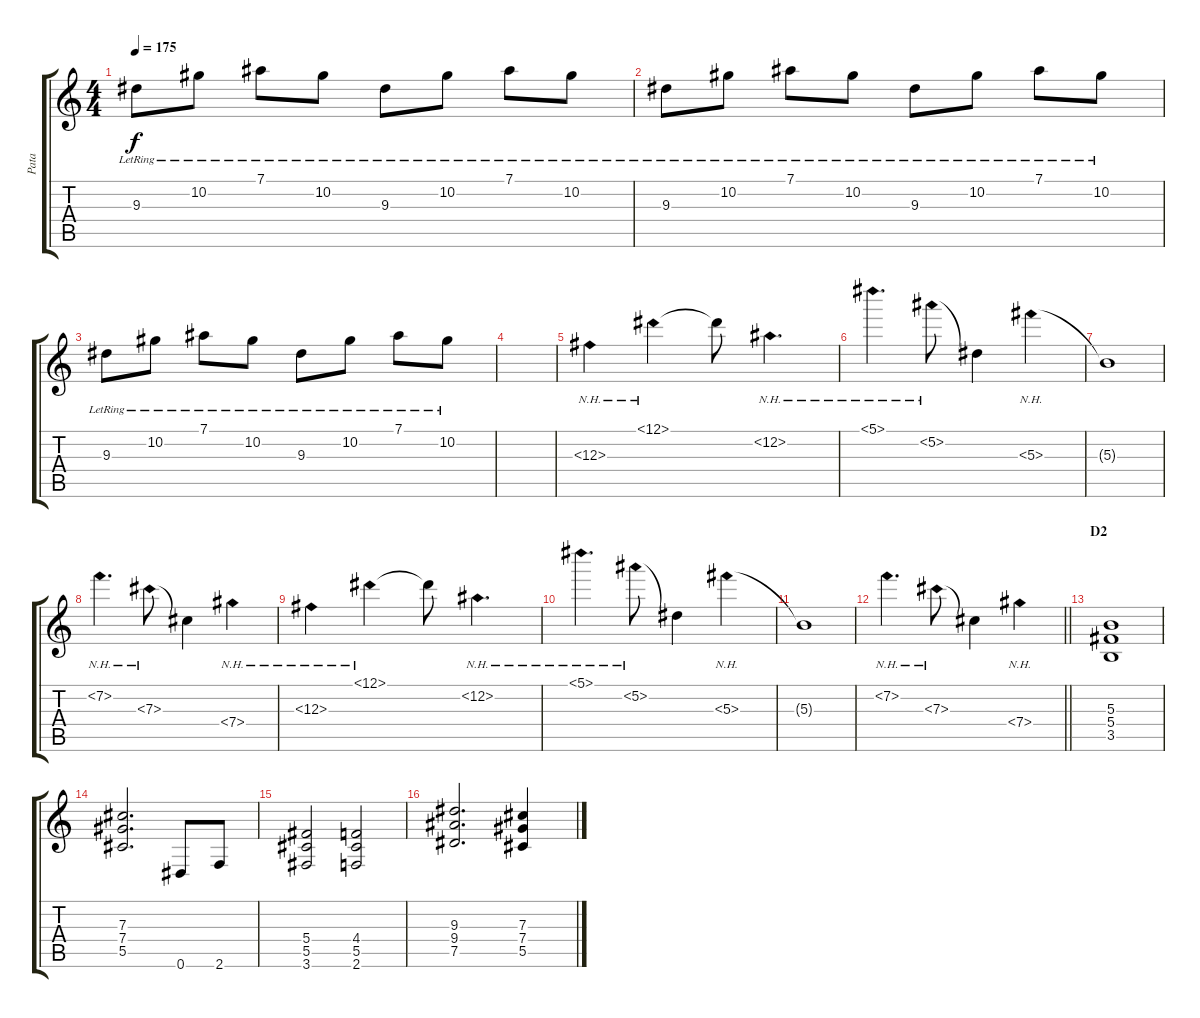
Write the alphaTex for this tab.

\track ("Pata" "Pata") {instrument overdrivenguitar}
\staff {score tabs}
\tuning (Eb4 Bb3 Gb3 Db3 Ab2 Eb2) {hide}
\ts (4 4)
\tempo 175
\clef g2
\ks c
9.3{lr}.8{dy f} 10.2{lr}.8 7.1{lr}.8 10.2{lr}.8 9.3{lr}.8 10.2{lr}.8 7.1{lr}.8 10.2{lr}.8 |
9.3{lr}.8 10.2{lr}.8 7.1{lr}.8 10.2{lr}.8 9.3{lr}.8 10.2{lr}.8 7.1{lr}.8 10.2{lr}.8 |
9.3{lr}.8 10.2{lr}.8 7.1{lr}.8 10.2{lr}.8 9.3{lr}.8 10.2{lr}.8 7.1{lr}.8 10.2{lr}.8 |
|
12.3{nh}.4 12.1{nh}.4 12.1{t}.8 12.2{nh}.4{d} |
5.1{nh}.4{d} 5.2{nh}.8 5.2{t}.4 5.3{nh}.4 |
5.3{t}.1 |
7.2{nh}.4{d} 7.3{nh}.8 7.3{t}.4 7.4{nh}.4 |
12.3{nh}.4 12.1{nh}.4 12.1{t}.8 12.2{nh}.4{d} |
5.1{nh}.4{d} 5.2{nh}.8 5.2{t}.4 5.3{nh}.4 |
5.3{t}.1 |
\barLineRight lightlight
7.2{nh}.4{d} 7.3{nh}.8 7.3{t}.4 7.4{nh}.4 |
\section ("" "D2")
(5.3 5.4 3.5).1{instrument overdrivenguitar} |
(7.3 7.4 5.5).2{d} 0.6.8 2.6.8 |
(5.4 5.5 3.6).2 (4.4 5.5 2.6).2 |
(9.3 9.4 7.5).2{d} (7.3 7.4 5.5).4
